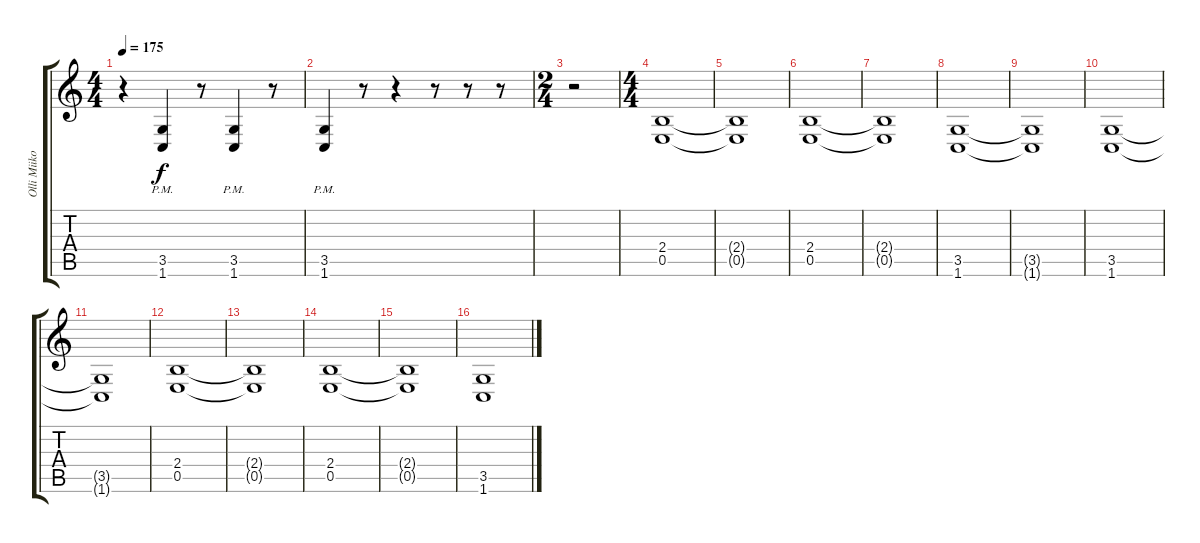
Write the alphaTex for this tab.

\track ("Olli Miikonen" "Olli Miiko") {instrument distortionguitar}
\staff {score tabs}
\tuning (B3 Gb3 D3 A2 E2 B1) {hide}
\ts (4 4)
\tempo 175
\clef g2
\ks c
r.4{dy f} (3.5{pm} 1.6{pm}).4 r.8 (3.5{pm} 1.6{pm}).4 r.8 |
(3.5{pm} 1.6{pm}).4 r.8 r.4 r.8 r.8 r.8 |
\ts (2 4)
r.2 |
\ts (4 4)
(2.4 0.5).1 |
(2.4{t} 0.5{t}).1 |
(2.4 0.5).1 |
(2.4{t} 0.5{t}).1 |
(3.5 1.6).1 |
(3.5{t} 1.6{t}).1 |
(3.5 1.6).1 |
(3.5{t} 1.6{t}).1 |
(2.4 0.5).1 |
(2.4{t} 0.5{t}).1 |
(2.4 0.5).1 |
(2.4{t} 0.5{t}).1 |
(3.5 1.6).1
